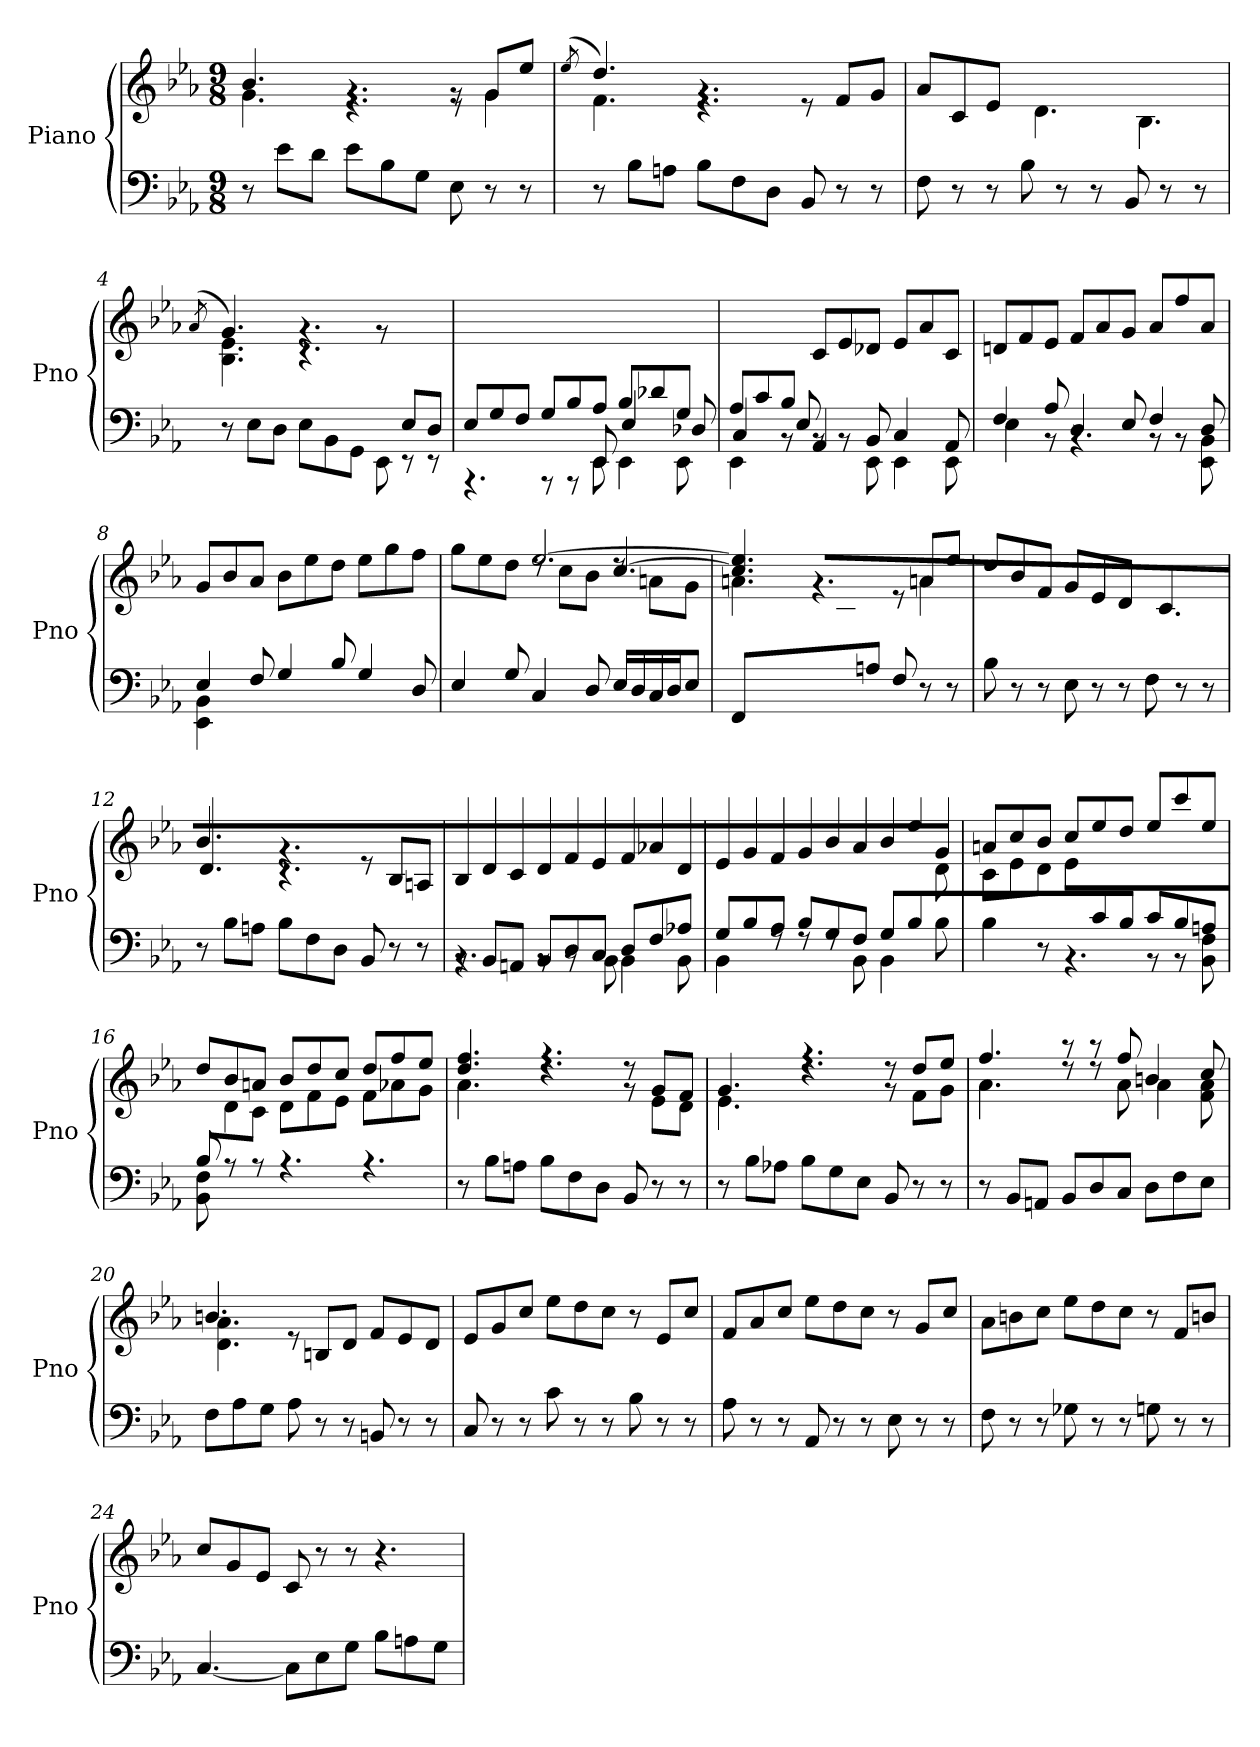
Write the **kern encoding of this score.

**kern	**kern
*part1	*part1
*staff2	*staff1
*I"Piano	*
*I'Pno	*
*clefF4	*clefG2
*k[b-e-a-]	*k[b-e-a-]
*M9/8	*M9/8
=1	=1
*	*^
8r	4.b-/	4.g\
8e-\L	.	.
8d\J	.	.
8e-\L	4.rg	4.r
8B-\	.	.
8G\J	.	.
8E-\	8rg	8r
8r	8g/L	4g\
8r	8ee-/J	.
*	*v	*v
=2	=2
.	(8qee-/
*^	*^
*	*^	*	*^
2.ryy	4.ryy	8r	4.dd/)	4.f\	8ee-!yy
.	.	8B-\L	.	.	4dd!yy
.	.	8An\J	.	.	.
.	2.ryy	8B-\L	4.rg	4.r	2.ryy
.	.	8F\	.	.	.
.	.	8D\J	.	.	.
4.ryy	.	8BB-/	8re	4.ryy	.
.	.	8r	8f/L	.	.
.	.	8r	8g/J	.	.
*	*v	*v	*	*	*
*	*	*	*v	*v
=3	=3	=3	=3
4.ryy	8F\	8a-/L	4.ryy
.	8r	8c/	.
.	8r	8e-/J	.
2.ryy	8B-\	8d/Lyy	4.d\
.	8r	8f/	.
.	8r	8b-/J	.
.	8BB-/	8B-/Lyy	4.B-\
.	8r	8f/	.
.	8r	8a-/J	.
*v	*v	*	*
*	*v	*v
=4	=4
.	(8qa-/
*^	*^
*	*^	*	*^
*	*	*^	*	*	*
2..ryy	2.ryy	4.ryy	8r	4.g/)	4.B-\ 4.e-\	8a-!yy
.	.	.	8E-\L	.	.	4g!yy
.	.	.	8D\J	.	.	.
.	.	2.ryy	8E-\L	4.rg	4.r	2.ryy
.	.	.	8BB-\	.	.	.
.	.	.	8GG\J	.	.	.
.	4.ryy	.	8EE-\	8rg	4.ryy	.
8E-/L	.	.	8rEE	4ryy	.	.
8D/J	.	.	8rEE	.	.	.
*	*	*v	*v	*	*	*
*	*	*	*v	*v	*v
!!LO:LB:g=z
=5	=5	=5	=5
8E-/L	4.rAAA	2ryy	2ryy
8G/	.	.	.
8F/J	.	.	.
8G/L	8rAAA	.	.
8B-/	8rAAA	8ryy	8ryy
8A-/J	8EE-/	8EE-\	2ryy
8B-/L	4E-/	4EE-\	.
8d-X/	.	.	.
8G/J	8D-X/	8EE-\	.
=6	=6	=6	=6
8A-/L	4C/	4EE-\	4.ryy
8c/	.	.	.
8B-/J	8E-/	8rBB	.
2.ryy	4AA-/	8rBB	8c/L
.	.	8rBB	8e-/
.	8BB-/	8EE-\	8d-X/J
.	4C/	4EE-\	8e-/L
.	.	.	8a-/
.	8AA-/	8EE-\	8c/J
*	*v	*v	*
=7	=7	=7
4F/	4E-\	8dn/L
.	.	8f/
8A-/	8r	8e-/J
4D/	4.rBB	8f/L
.	.	8a-/
8E-/	.	8g/J
4F/	8r	8a-/L
.	8r	8ff/
8D/	8EE-\ 8BB-\	8a-/J
=8	=8	=8
*	*	*^
4E-/	4EE-\ 4BB-\	8g/L	4ryy
.	.	8b-/	.
8F/	2..ryy	8a-/J	2..ryy
4G/	.	8b-\L	.
.	.	8ee-\	.
8B-/	.	8dd\J	.
4G/	.	8ee-\L	.
.	.	8gg\	.
8D/	.	8ff\J	.
!!LO:LB:g=z
=9	=9	=9	=9
*	*^	*	*^
4.ryy	2.ryy	4E-/	8gg\L	4.ryy	2.ryy
.	.	.	8ee-\	.	.
.	.	8G/	8dd\J	.	.
2.ryy	.	4C/	[2.ee-/	8rdd	.
.	.	.	.	8cc\L	.
.	.	8D/	.	8b-\J	.
.	4.ryy	16E-/LL	.	8rdd	[4.cc/
.	.	16D/	.	.	.
.	.	16C/	.	8an\L	.
.	.	16D/J	.	.	.
.	.	8E-/J	.	8g\J	.
*	*v	*v	*	*	*
=10	=10	=10	=10	=10
4.ryy	8FF/L	4.cc/] 4.ee-/]	4.an\	8ryy
.	2ryy	.	.	8f\
.	.	.	.	8e-\J
2ryy	.	4.rg	2ryy	8f\L
.	.	.	.	8c\
.	8An/J	.	.	2ryy
.	8F/	8re	.	.
4ryy	8r	8an/L	4a\	.
.	8r	8ee-/J	.	.
*	*	*	*v	*v
=11	=11	=11	=11
2.ryy	8B-\	8dd/L	2.ryy
.	8r	8b-/	.
.	8r	8f/J	.
.	8E-\	8g/L	.
.	8r	8e-/	.
.	8r	8d/J	.
4.ryy	8F\	8c/Lyy	4.c\
.	8r	8b-/	.
.	8r	8an/J	.
=12	=12	=12	=12
2.ryy	8r	4.b-/	4.d\
.	8B-\L	.	.
.	8An\J	.	.
.	8B-\L	4.rg	4.r
.	8F\	.	.
.	8D\J	.	.
4.ryy	8BB-/	8re	4.ryy
.	8r	8B-/L	.
.	8r	8An/J	.
*	*	*v	*v
!!LO:LB:g=z
=13	=13	=13
8rBB	4.rBB	8B-/L
8BB-/L	.	8d/
8AAn/J	.	8c/J
8BB-/L	8rBB	8d/L
8D/	8rBB	8f/
8C/J	8BB-\	8e-/J
8D/L	4BB-\	8f/L
8F/	.	8a-X/
8A-X/J	8BB-\	8d/J
=14	=14	=14
*	*	*^
8G/L	4BB-\	8e-/L	1ryy
8B-/	.	8g/	.
8A-/J	8rF	8f/J	.
8B-/L	8rF	8g/L	.
8G/	8rF	8b-/	.
8F/J	8BB-\	8a-/J	.
8G/L	4BB-\	8b-/L	.
8B-/	.	8ee-/	.
8ryy	8B-\	8g/J	8d\J
=15	=15	=15	=15
2ryy	4B-\	8an/L	8c\L
.	.	8cc/	8e-\
.	8r	8b-/J	8d\J
.	4.r	8cc/L	8e-\L
8c/	.	8ee-/	2ryy
8B-/J	.	8dd/J	.
8c/L	8rBB	8ee-/L	.
8B-/	8rBB	8ccc/	.
8An/J	8BB-\ 8F\	8ee-/J	8ryy
=16	=16	=16	=16
8B-/L	8BB-\ 8F\	8dd/L	8ryy
1ryy	8rA	8b-/	8d\
.	8rA	8an/J	8c\J
.	4.rA	8b-/L	8d\L
.	.	8dd/	8f\
.	.	8cc/J	8e-\J
.	4.rA	8dd/L	8f\L
.	.	8ff/	8a-X\
.	.	8ee-/J	8g\J
*v	*v	*	*
!!LO:LB:g=z	!!
=17	=17	=17
8r	4.dd/ 4.ff/	4.a-\
8B-\L	.	.
8An\J	.	.
8B-\L	4.r	4.rdd
8F\	.	.
8D\J	.	.
8BB-/	8rg	8rdd
8r	8g/L	8e-\L
8r	8f/J	8d\J
=18	=18	=18
8r	4.g/	4.e-\
8B-\L	.	.
8A-X\J	.	.
8B-\L	4.r	4.rdd
8G\	.	.
8E-\J	.	.
8BB-/	8rg	8rdd
8r	8dd/L	8f\L
8r	8ee-/J	8g\J
=19	=19	=19
8r	4.ff/	4.a-\
8BB-/L	.	.
8AAn/J	.	.
8BB-/L	8r	8rdd
8D/	8r	8rdd
8C/J	8ff/	8a-\
8D\L	4bn/	4a-\
8F\	.	.
8E-\J	8cc/	8f\ 8a-\
=20	=20	=20
*^	*	*
4.ryy	8F\L	4.bn/	4.d\ 4.a-\
.	8A-\	.	.
.	8G\J	.	.
2.ryy	8A-\	8re	2.ryy
.	8r	8Bn/L	.
.	8r	8d/J	.
.	8BBn/	8f/L	.
.	8r	8e-/	.
.	8r	8d/J	.
*v	*v	*	*
*	*v	*v
=21	=21
8C/	8e-/L
8r	8g/
8r	8cc/J
8c\	8ee-\L
8r	8dd\
8r	8cc\J
8B-\	8r
8r	8e-/L
8r	8cc/J
!!LO:PB:g=z
=22	=22
8A-\	8f/L
8r	8a-/
8r	8cc/J
8AA-/	8ee-\L
8r	8dd\
8r	8cc\J
8E-\	8r
8r	8g/L
8r	8cc/J
=23	=23
8F\	8a-\L
8r	8bn\
8r	8cc\J
8G-Xi\	8ee-\L
8r	8dd\
8r	8cc\J
8G\	8r
8r	8f/L
8r	8bn/J
=24	=24
[4.C/	8cc/L
.	8g/
.	8e-/J
8C\L]	8c/
8E-\	8r
8G\J	8r
8B-\L	4.r
8An\	.
8G\J	.
=	=
*-	*-
